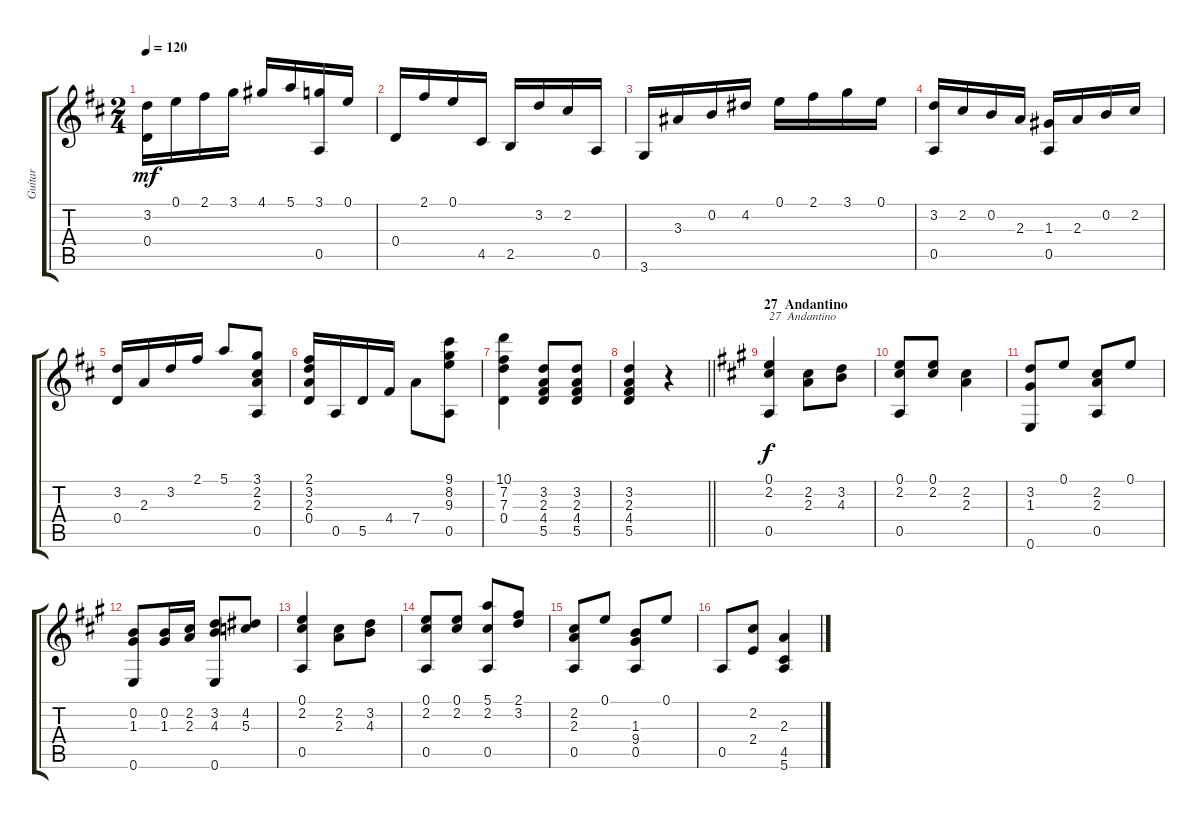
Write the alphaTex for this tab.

\track ("Guitar" "Guitar") {instrument acousticguitarnylon}
\staff {score tabs}
\tuning (E4 B3 G3 D3 A2 E2) {hide}
\ts (2 4)
\tempo 120
\clef g2
\ks d
(3.2 0.4).16{dy mf} 0.1.16 2.1.16 3.1.16 4.1.16 5.1.16 (3.1 0.5).16 0.1.16 |
0.4.16 2.1.16 0.1.16 4.5.16 2.5.16 3.2.16 2.2.16 0.5.16 |
3.6.16 3.3.16 0.2.16 4.2.16 0.1.16 2.1.16 3.1.16 0.1.16 |
(3.2 0.5).16 2.2.16 0.2.16 2.3.16 (1.3 0.5).16 2.3.16 0.2.16 2.2.16 |
(3.2 0.4).16 2.3.16 3.2.16 2.1.16 5.1.8 (3.1 2.2 2.3 0.5).8 |
(2.1 3.2 2.3 0.4).16 0.5.16 5.5.16 4.4.16 7.4.8 (9.1 8.2 9.3 0.5).8 |
(10.1 7.2 7.3 0.4).4 (3.2 2.3 4.4 5.5).8 (3.2 2.3 4.4 5.5).8 |
\barLineRight lightlight
(3.2 2.3 4.4 5.5).4 r.4 |
\section ("" "27  Andantino")
\ks a
(0.1 2.2 0.5).4{txt "27  Andantino" dy f} (2.2 2.3).8 (3.2 4.3).8 |
(0.1 2.2 0.5).8 (0.1 2.2).8 (2.2 2.3).4 |
(3.2 1.3 0.6).8 0.1.8 (2.2 2.3 0.5).8 0.1.8 |
(0.2 1.3 0.6).8 (0.2 1.3).16 (2.2 2.3).16 (3.2 4.3 0.6).8 (4.2 5.3).8 |
(0.1 2.2 0.5).4 (2.2 2.3).8 (3.2 4.3).8 |
(0.1 2.2 0.5).8 (0.1 2.2).8 (5.1 2.2 0.5).8 (2.1 3.2).8 |
(2.2 2.3 0.5).8 0.1.8 (1.3 9.4 0.5).8 0.1.8 |
0.5.8 (2.2 2.4).8 (2.3 4.5 5.6).4
